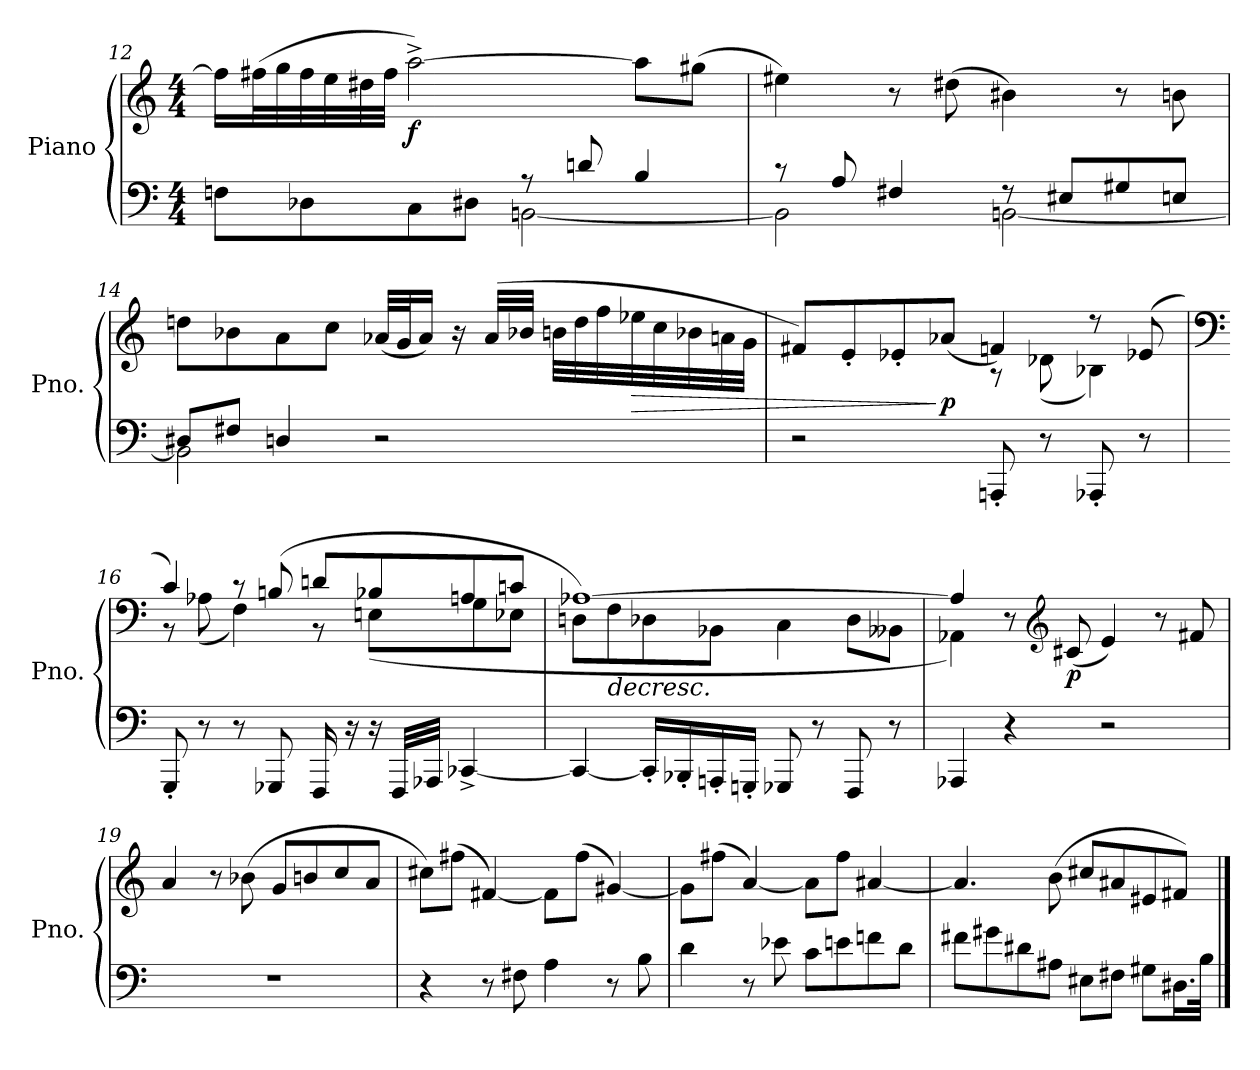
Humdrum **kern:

**kern	**kern	**dynam
*part1	*part1	*part1
*staff2	*staff1	*staff1/2
*I"Piano	*	*
*I'Pno.	*	*
*clefF4	*clefG2	*
*k[]	*k[]	*
*M4/4	*M4/4	*
=12	=12	=12
*^	*	*
8Fn\L	2ryy	16ff#\LL]	.
.	.	(>32ff#X\L	.
.	.	32gg\	.
8D-X\	.	32ff#\	.
.	.	32ee\	.
.	.	32dd#X\	.
.	.	32ff#\JJJ	.
!	!	!	!LO:DY:b
8C\	.	[2aa^\)	f
8D#X\J	.	.	.
8r	[2BBn\	.	.
8dn/	.	.	.
4B/	.	8aa\L]	.
.	.	(>8gg#X\J	.
!!LO:LB:g=z
=13	=13	=13	=13
8r	2BB\]	4ee#X\)	.
8A/	.	.	.
4F#X/	.	8r	.
.	.	(>8dd#X\	.
8r	[2BBn\	4b#X\)	.
8E#X/L	.	.	.
8G#X/	.	8r	.
8En/J	.	8bn\	.
=14	=14	=14	=14
8D#X/L	2BB\]	8ddn\L	.
8F#X/J	.	8b-X\	.
4Dn/	.	8a\	.
.	.	8cc\J	.
2r	2ryy	(<32a-X/LLL	.
.	.	32g/J	.
.	.	16a-/JJ)	.
.	.	16r	.
.	.	(>32a-/LLL	.
.	.	32b-X/JJJ	.
.	.	32bn\LLL	.
.	.	32dd\	.
.	.	32ff\	.
!	!	!	!LO:HP:b
.	.	32ee-X\	>
.	.	32cc\	.
.	.	32b-X\	.
.	.	32an\	.
.	.	32g\JJJ	.
*v	*v	*	*
=15	=15	=15
*	*^	*
2r	8f#X/L)	2ryy	.
.	8e'/	.	.
.	8e-X'/	.	.
!	!	!	!LO:DY:n=1:b
.	(>8a-X/J	.	] p
8AAAn'/	4fn/)	8r	.
8r	.	(<8d-X\	.
8AAA-X'/	8r	4B-X\)	.
8r	(>8e-X/	.	.
!!LO:LB:g=z	!!
=16	=16	=16	=16
*	*clefF4	*	*
8GGG'/	4c/)	8r	.
8r	.	(<8A-X\	.
8r	8r	4F\)	.
8GGG-X/	(>8Bn/	.	.
16FFF/	8dn/L	8r	.
16r	.	.	.
16r	8B-X/	(<8En\L	.
32FFF/LLL	.	.	.
32AAA-X/JJJ	.	.	.
[4CC-X^/	8An/	8G\	.
.	8cn/J	8E-X\J	.
=17	=17	=17	=17
4CC-/_	[1A-X)	8Dn\L	.
!	!	!	!LO:HP:b
.	.	8F\	>
16CC-'/LL]	.	8D-X\	.
16BBB-X'/	.	.	.
16AAAn'/	.	8BB-X\J	.
16GGGn'/JJ	.	.	.
8GGG-X/	.	4C\	.
8r	.	.	.
8FFF/	.	8D-\L	.
8r	.	8BB--X\J	.
=18	=18	=18	=18
4AAA-X/	4A-/]	4AA-X\)	.
4r	8r	2.ryy	.
*	*clefG2	*	*
!	!	!	!LO:DY:b
.	(<8c#X/	.	p
2r	4e/)	.	.
.	8r	.	.
.	8f#X/	.	.
*	*v	*v	*
!!LO:PB:g=z
=19	=19	=19
1r	4a/	.
.	8r	.
.	(>8b-X\	.
.	8g/L	.
.	8bn/	.
.	8cc/	.
.	8a/J	.
=20	=20	=20
4r	8cc#X\L)	.
.	(>8ff#X\J	.
8r	[4f#X/)	.
8F#X\	.	.
4A\	8f#\L]	.
.	(>8ff#\J	.
8r	[4g#X/)	.
8B\	.	.
=21	=21	=21
4d\	8g#\L]	.
.	(>8ff#X\J	.
8r	[4a/)	.
8e-X\	.	.
8c\L	8a\L]	.
8en\	8ff#\J	.
8fn\	[4a#X/	.
8d\J	.	.
=22	=22	=22
8f#X\L	4.a#/]	.
8g#X\	.	.
8d#X\	.	.
8A#X\J	(>8b\	.
8E#X\L	8cc#X/L	.
8F#X\J	8a#X/	]
8G#X\L	8e#X/	.
16.D#X\L	8f#X/J)	.
32B\JJk	.	.
==	==	==
*-	*-	*-
